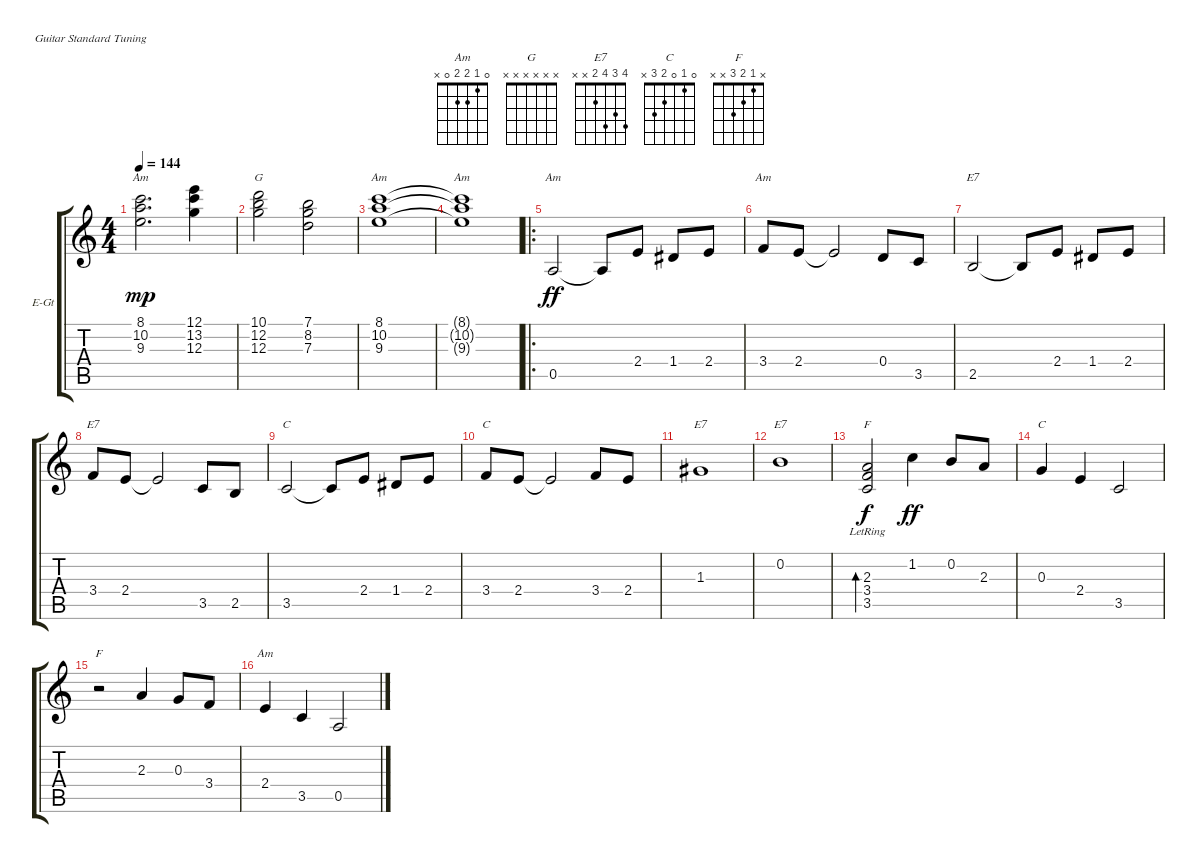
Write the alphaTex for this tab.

\defaultSystemsLayout 4
\bracketExtendMode groupsimilarinstruments
\firstSystemTrackNameOrientation horizontal
\otherSystemsTrackNameOrientation horizontal
\track ("Solo Guitar" "E-Gt") {instrument electricguitarclean}
\staff {score tabs}
\tuning (E4 B3 G3 D3 A2 E2)
\chord ("Am" x x x x x x)
\chord ("G" x x x x x x)
\chord ("E7" x x x x x x)
\chord ("E7" 4 3 4 2 x x) {showfingering false}
\chord ("C" x x x x x x)
\chord ("F" x 1 2 3 x x)
\chord ("C" 0 1 0 2 3 x)
\chord ("Am" 0 1 2 2 0 x)
\ts (4 4)
\tempo 144
\clef g2
\ks c
(10.2 9.3 8.1).2{d ch "Am" dy mp instrument electricguitarclean} (13.2 12.3 12.1).4 |
(12.2 12.3 10.1).2{ch "G"} (7.1 8.2 7.3).2 |
(8.1 10.2 9.3).1{ch "Am"} |
(8.1{t} 10.2{t} 9.3{t}).1{ch "Am"} |
\ro
0.5.2{ch "Am" dy ff} 0.5{t}.8 2.4.8 1.4.8 2.4.8 |
3.4.8{ch "Am"} 2.4.8 2.4{t}.2 0.4.8 3.5.8 |
2.5.2{ch "E7"} 2.5{t}.8 2.4.8 1.4.8 2.4.8 |
3.4.8{ch "E7"} 2.4.8 2.4{t}.2 3.5.8 2.5.8 |
3.5.2{ch "C"} 3.5{t}.8 2.4.8 1.4.8 2.4.8 |
3.4.8{ch "C"} 2.4.8 2.4{t}.2 3.4.8 2.4.8 |
1.3.1{ch "E7"} |
0.2.1{ch "E7"} |
(2.3{lr} 3.4{lr} 3.5{lr}).2{bd 30 ch "F" dy f} 1.2.4{dy ff} 0.2.8 2.3.8 |
0.3.4{ch "C"} 2.4.4 3.5.2 |
r.2{ch "F"} 2.3.4 0.3.8 3.4.8 |
2.4.4{ch "Am"} 3.5.4 0.5.2
